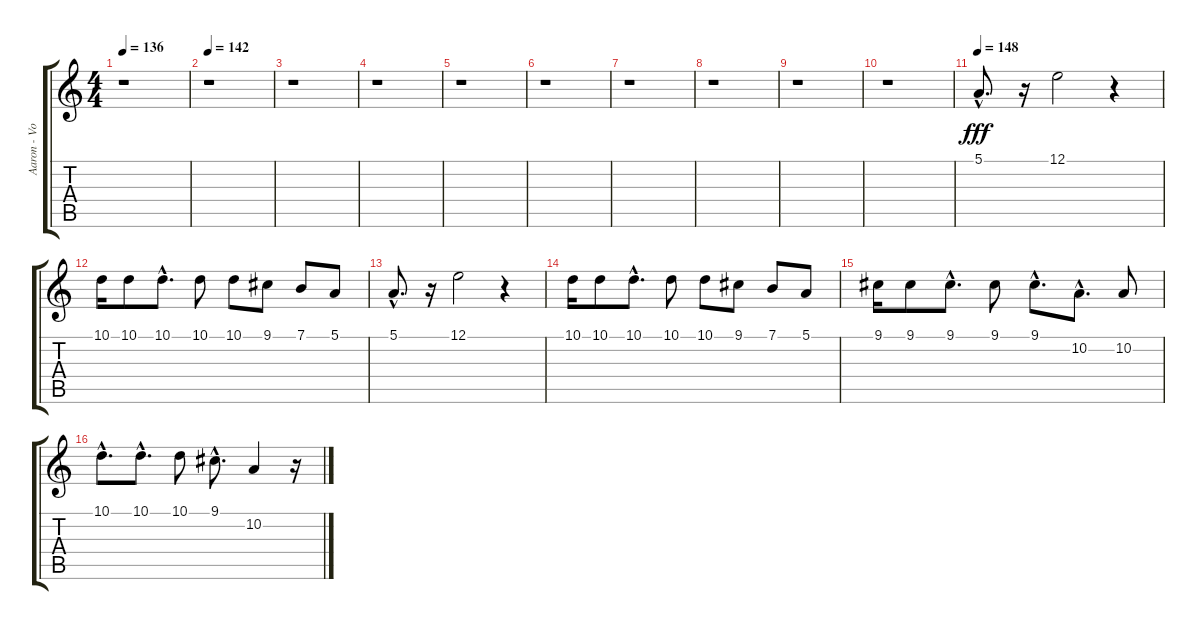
\track ("Aaron - Vocals" "Aaron - Vo") {instrument lead6voice}
\staff {score tabs}
\tuning (E4 B3 G3 D3 A2 E2) {hide}
\ts (4 4)
\tempo 136
\clef g2
\ks c
r.1{dy f} |
\tempo 142
r.1 |
r.1 |
r.1 |
r.1 |
r.1 |
r.1 |
r.1 |
r.1 |
r.1 |
\tempo 148
5.1{hac}.8{d dy fff} r.16 12.1.2 r.4 |
10.1.16 10.1.8 10.1{hac}.8{d} 10.1.8 10.1.8 9.1.8 7.1.8 5.1.8 |
5.1{hac}.8{d} r.16 12.1.2 r.4 |
10.1.16 10.1.8 10.1{hac}.8{d} 10.1.8 10.1.8 9.1.8 7.1.8 5.1.8 |
9.1.16 9.1.8 9.1{hac}.8{d} 9.1.8 9.1{hac}.8{d} 10.2{hac}.8{d} 10.2.8 |
10.1{hac}.8{d} 10.1{hac}.8{d} 10.1.8 9.1{hac}.8{d} 10.2.4 r.16
